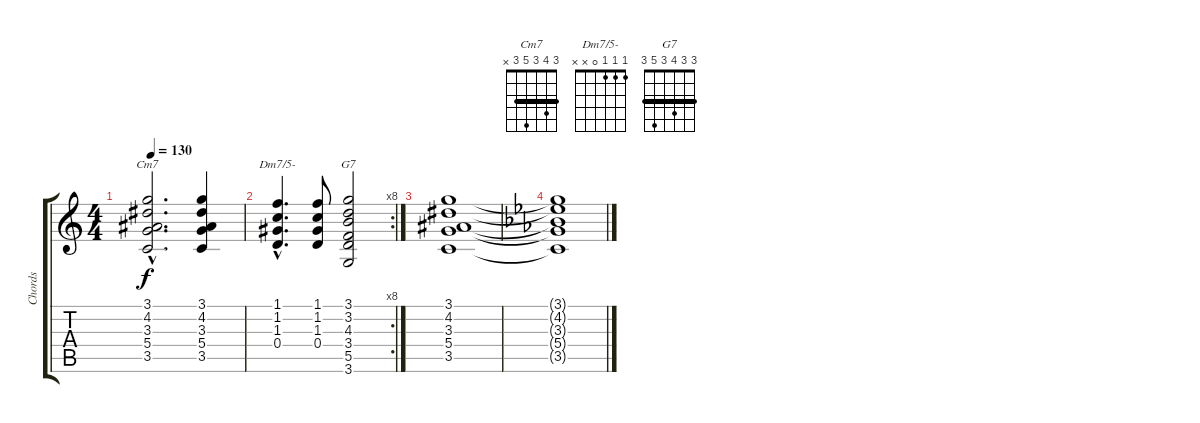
\track ("Chords" "Chords") {instrument acousticguitarsteel}
\staff {score tabs}
\tuning (E4 B3 G3 D3 A2 E2) {hide}
\chord ("Cm7" 3 4 3 5 3 x) {barre 3}
\chord ("Dm7/5-" 1 1 1 0 x x)
\chord ("G7" 3 3 4 3 5 3) {barre 3}
\ts (4 4)
\tempo 130
\clef g2
\ks c
(3.1{hac} 4.2{hac} 3.3{hac} 5.4{hac} 3.5{hac}).2{d ch "Cm7" dy f} (3.1 4.2 3.3 5.4 3.5).4 |
\rc 8
(1.1{hac} 1.2{hac} 1.3{hac} 0.4{hac}).4{d ch "Dm7/5-"} (1.1 1.2 1.3 0.4).8 (3.1 3.2 4.3 3.4 5.5 3.6).2{ch "G7"} |
(3.1 4.2 3.3 5.4 3.5).1 |
\ks eb
(3.1{t} 4.2{t} 3.3{t} 5.4{t} 3.5{t}).1
